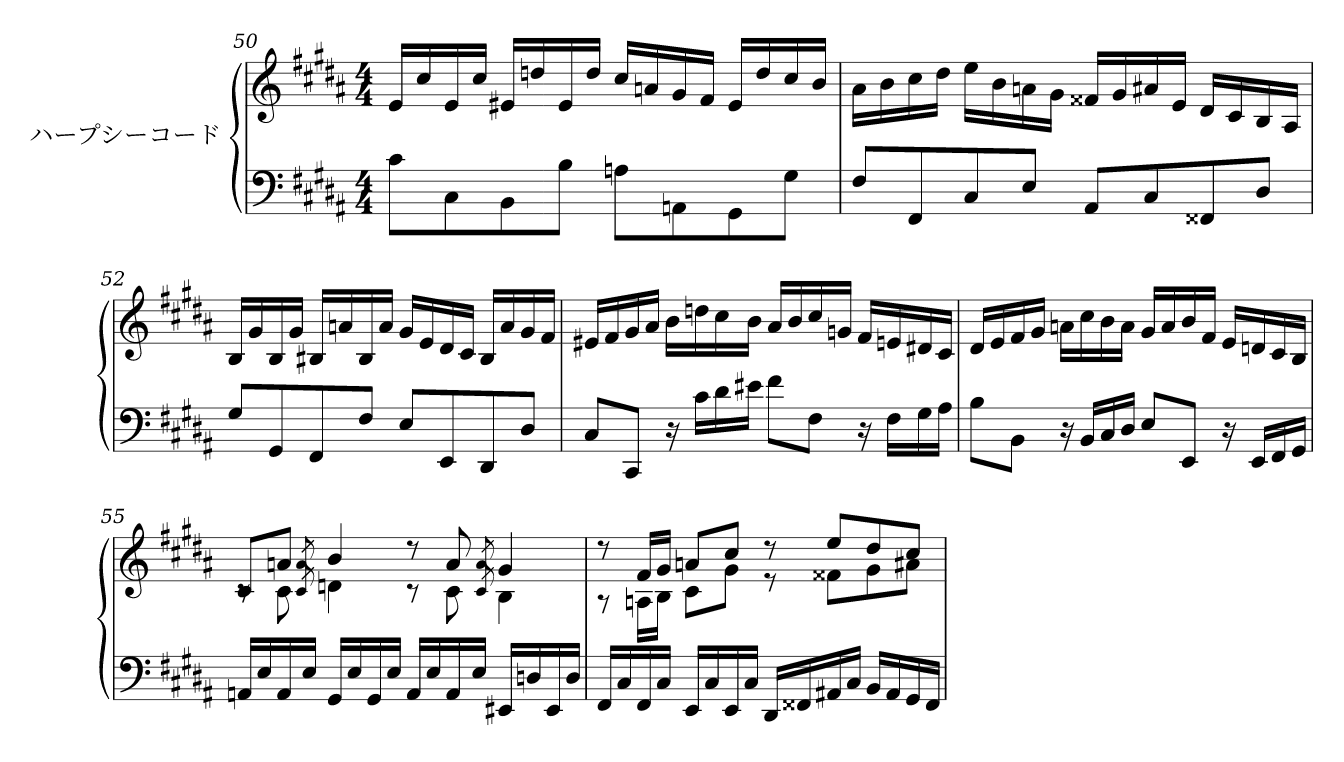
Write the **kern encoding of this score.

**kern	**kern
*part1	*part1
*staff2	*staff1
*I"ハープシーコード	*
*clefF4	*clefG2
*k[f#c#g#d#a#]	*k[f#c#g#d#a#]
*M4/4	*M4/4
=50	=50
8c#\L	16e/LL
.	16cc#/
8C#\	16e/
.	16cc#/JJ
8BB\	16e#X/LL
.	16ddn/
8B\J	16e#/
.	16dd/JJ
8An\L	16cc#/LL
.	16an/
8AAn\	16g#/
.	16f#/JJ
8GG#\	16e#/LL
.	16dd/
8G#\J	16cc#/
.	16b/JJ
!!LO:LB:g=z
=51	=51
8F#/L	16a#\LL
.	16b\
8FF#/	16cc#\
.	16dd#\JJ
8C#/	16ee\LL
.	16b\
8E/J	16an\
.	16g#\JJ
8AA#/L	16f##X/LL
.	16g#/
8C#/	16a#X/
.	16e/JJ
8FF##X/	16d#/LL
.	16c#/
8D#/J	16B/
.	16A#/JJ
=52	=52
8G#/L	16B/LL
.	16g#/
8GG#/	16B/
.	16g#/JJ
8FF#/	16B#X/LL
.	16an/
8F#/J	16B#/
.	16a/JJ
8E/L	16g#/LL
.	16e/
8EE/	16d#/
.	16c#/JJ
8DD#/	16B#/LL
.	16a/
8D#/J	16g#/
.	16f#/JJ
!!LO:LB:g=z
=53	=53
8C#/L	16e#X/LL
.	16f#/
8CC#/J	16g#/
.	16a#/JJ
16r	16b\LL
16c#\LL	16ddn\
16d#\	16cc#\
16e#X\JJ	16b\JJ
8f#\L	16a#/LL
.	16b/
8F#\J	16cc#/
.	16gn/JJ
16r	16f#/LL
16F#\LL	16en/
16G#\	16d#X/
16A#\JJ	16c#/JJ
=54	=54
8B\L	16d#/LL
.	16e/
8BB\J	16f#/
.	16g#/JJ
16r	16an\LL
16BB/LL	16cc#\
16C#/	16b\
16D#/JJ	16a\JJ
8E/L	16g#/LL
.	16a/
8EE/J	16b/
.	16f#/JJ
16r	16e/LL
16EE/LL	16dn/
16FF#/	16c#/
16GG#/JJ	16B/JJ
!!LO:LB:g=z
=55	=55
*	*^
16AAn/LL	8c#/L	8rc
16E/	.	.
16AA/	8an/J	8c#\
16E/JJ	.	.
.	8qa/	8qc#/
16GG#/LL	4b/	4dn\
16E/	.	.
16GG#/	.	.
16E/JJ	.	.
16AA/LL	8rdd	8r
16E/	.	.
16AA/	8a/	8c#\
16E/JJ	.	.
.	8qa/	8qc#/
16EE#X/LL	4g#/	4B\
16Dn/	.	.
16EE#/	.	.
16D/JJ	.	.
=56	=56	=56
16FF#/LL	8rdd	8r
16C#/	.	.
16FF#/	16f#/LL	16An\LL
16C#/JJ	16g#/JJ	16B\JJ
16EE/LL	8an/L	8c#\L
16C#/	.	.
16EE/	8cc#/J	8g#\J
16C#/JJ	.	.
16DD#/LL	8rdd	8r
16FF##X/	.	.
16AA#X/	8ee/L	8f##X\L
16C#/JJ	.	.
16BB/LL	8dd#/	8g#\
16AA#/	.	.
16GG#/	8cc#/J	8a#X\J
16FF##/JJ	.	.
*	*v	*v
=	=
*-	*-
